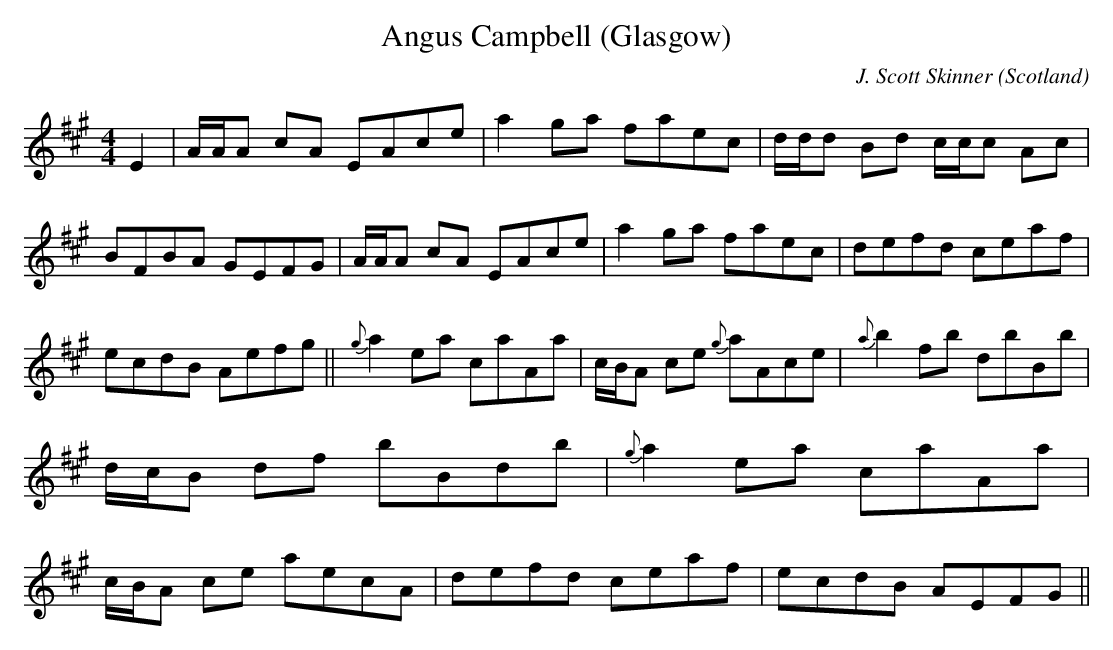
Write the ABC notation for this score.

X:1
T:Angus Campbell (Glasgow)
O:Scotland
M:4/4
C:J. Scott Skinner
K:A
E2|\
A/2A/2A cA EAce | a2ga faec | \
d/2d/2d Bd c/2c/2c Ac | BFBA GEFG | \
A/2A/2A cA EAce | a2ga faec | \
defd ceaf | ecdB Aefg ||\
{g}a2ea caAa | c/2B/2A ce {g}aAce | \
{a}b2fb dbBb | d/2c/2B df bBdb |\
{g}a2ea  caAa | c/2B/2A ce aecA | \
defd ceaf | ecdB AEFG ||**
